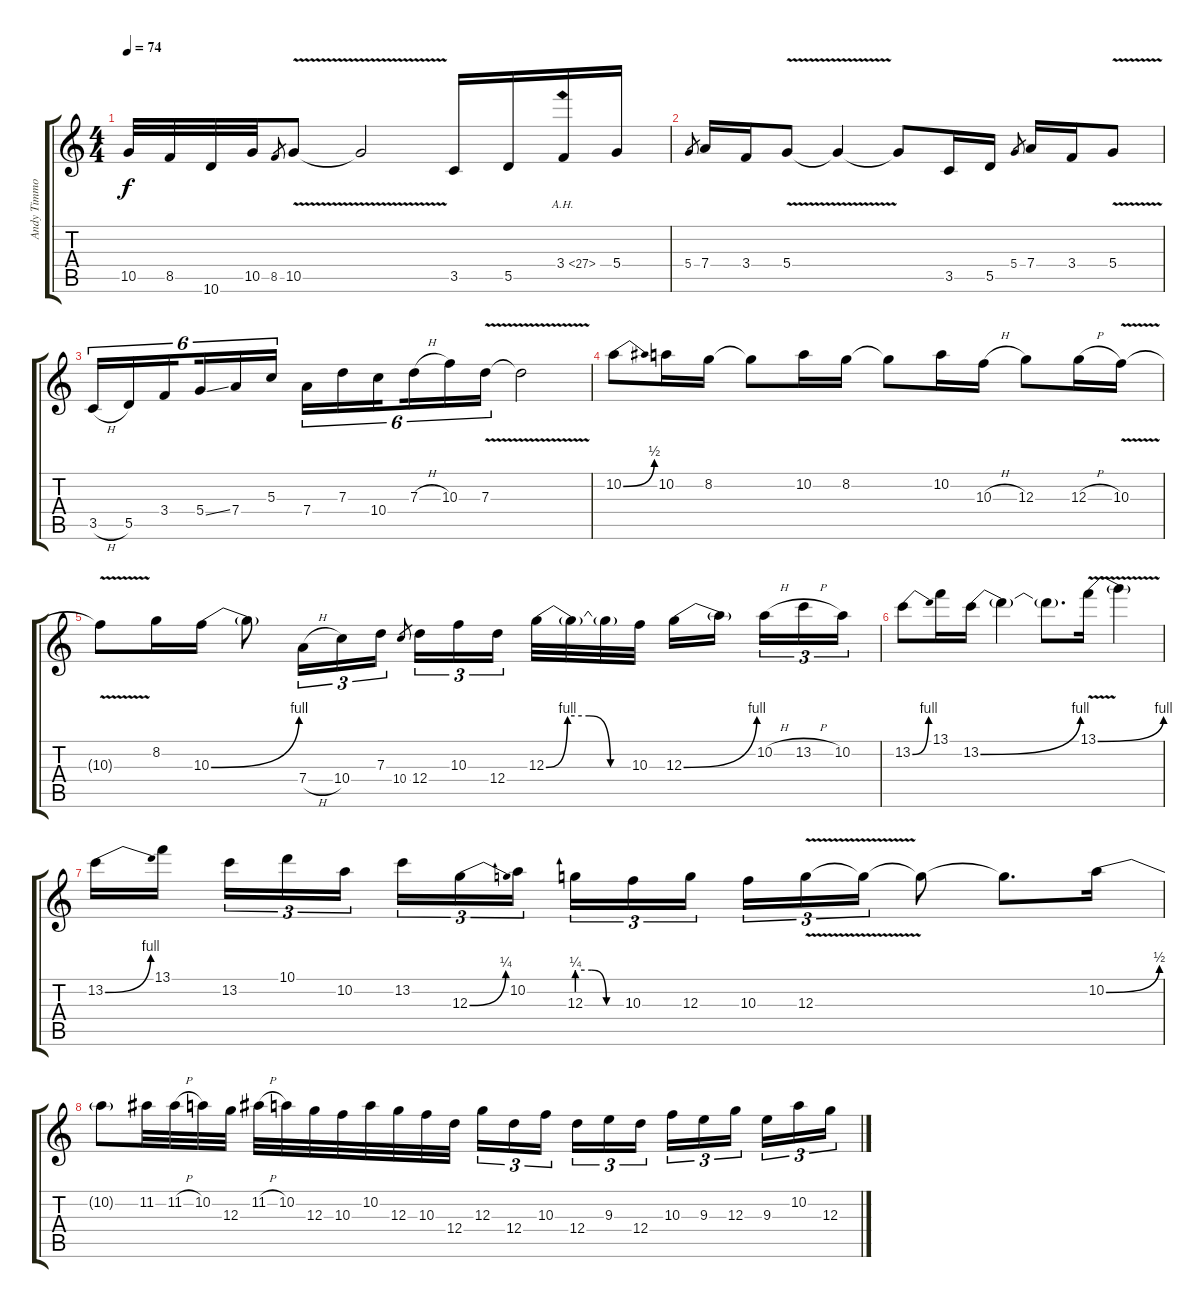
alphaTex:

\track ("Andy Timmons" "Andy Timmo") {instrument distortionguitar}
\staff {score tabs}
\tuning (E4 B3 G3 D3 A2 E2) {hide}
\ts (4 4)
\tempo 74
\clef g2
\ks c
10.5{t}.32{dy f} 8.5.32 10.6.32 10.5.32 8.5.8{gr} 10.5{v}.8 10.5{t}.2 3.5.16 5.5.16 3.4{ah 24}.16 5.4.16 |
5.4.8{gr} 7.4.16 3.4.16 5.4{v}.8 5.4{t}.4 5.4{t}.8 3.5.16 5.5.16 5.4.8{gr} 7.4.16 3.4.16 5.4{v}.8 |
3.5{h}.16{tu (6 4)} 5.5.16{tu (6 4)} 3.4.16{tu (6 4) beam splitsecondary} 5.4{ss}.16{tu (6 4)} 7.4.16{tu (6 4)} 5.3.16{tu (6 4)} 7.4.16{tu (6 4)} 7.3.16{tu (6 4)} 10.4.16{tu (6 4) beam splitsecondary} 7.3{h}.16{tu (6 4)} 10.3.16{tu (6 4)} 7.3{v}.16{tu (6 4)} 7.3{t}.2 |
10.2{be (bend 0 0 60 2)}.8 10.2.16 8.2.16 8.2{t}.8 10.2.16 8.2.16 8.2{t}.8 10.2.16 10.3{h}.16 12.3.8 12.3{h}.16 10.3{v}.16 |
10.3{t}.8 8.2.16 10.3{be (bend 0 0 60 4)}.16 10.3{t}.8 7.4{h}.16{tu (3 2)} 10.4.16{tu (3 2)} 7.3.16{tu (3 2)} 10.4.8{gr} 12.4.16{tu (3 2)} 10.3.16{tu (3 2)} 12.4.16{tu (3 2) beam splitsecondary} 12.3{be (custom 0 0 15 4 30 4 45 0 60 0)}.32 12.3{t}.32 12.3{t}.32 10.3.32 12.3{be (bend 0 0 60 4)}.16 12.3{t}.16{beam splitsecondary} 10.2{h}.16{tu (3 2)} 13.2{h}.16{tu (3 2)} 10.2.16{tu (3 2)} |
13.2{be (bend 0 0 60 4)}.8 13.1.16 13.2{be (bend 0 0 60 4)}.16 13.2{t}.4 13.2{t}.8{d} 13.1{be (bend 0 0 60 4) v}.16 13.1{t}.4 |
13.2{be (bend 0 0 60 4)}.16 13.1.16{beam splitsecondary} 13.2.16{tu (3 2)} 10.1.16{tu (3 2)} 10.2.16{tu (3 2)} 13.2.16{tu (3 2)} 12.3{be (bend 0 0 60 1)}.16{tu (3 2)} 10.2.16{tu (3 2) beam splitsecondary} 12.3{be (custom 0 1 20 1 40 0 60 0)}.16{tu (3 2)} 10.3.16{tu (3 2)} 12.3.16{tu (3 2)} 10.3.16{tu (3 2)} 12.3{v}.16{tu (3 2)} 12.3{t}.16{tu (3 2)} 12.3{t}.8 12.3{t}.8{d} 10.2{be (bend 0 0 60 2)}.16 |
10.2{t}.8 11.2.32 11.2{h}.32 10.2.32 12.3.32 11.2{h}.32 10.2.32 12.3.32 10.3.32 10.2.32 12.3.32 10.3.32 12.4.32 12.3.16{tu (3 2)} 12.4.16{tu (3 2)} 10.3.16{tu (3 2) beam splitsecondary} 12.4.16{tu (3 2)} 9.3.16{tu (3 2)} 12.4.16{tu (3 2)} 10.3.16{tu (3 2)} 9.3.16{tu (3 2)} 12.3.16{tu (3 2) beam splitsecondary} 9.3.16{tu (3 2)} 10.2.16{tu (3 2)} 12.3.16{tu (3 2)}
